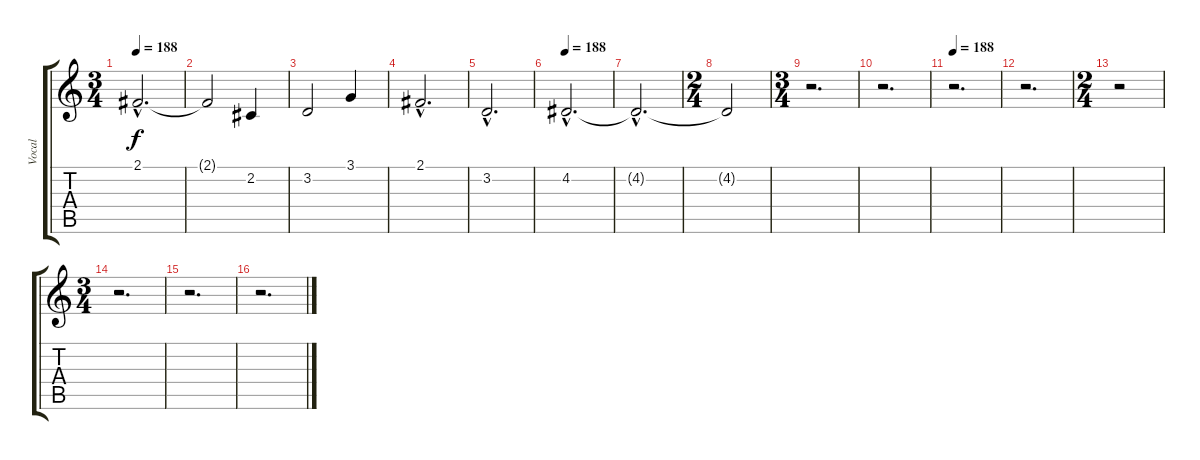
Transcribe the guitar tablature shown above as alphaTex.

\track ("Vocal" "Vocal") {instrument viola}
\staff {score tabs}
\tuning (E4 B3 G3 D3 A2 E2) {hide}
\ts (3 4)
\tempo 188
\clef g2
\ks c
2.1{hac t}.2{d dy f} |
2.1{t}.2 2.2.4 |
3.2.2 3.1.4 |
2.1{hac}.2{d} |
3.2{hac}.2{d} |
\tempo 188
4.2{hac}.2{d} |
4.2{hac t}.2{d} |
\ts (2 4)
4.2{t}.2 |
\ts (3 4)
r.2{d} |
r.2{d} |
\tempo 188
r.2{d} |
r.2{d} |
\ts (2 4)
r.2 |
\ts (3 4)
r.2{d} |
r.2{d} |
r.2{d}
